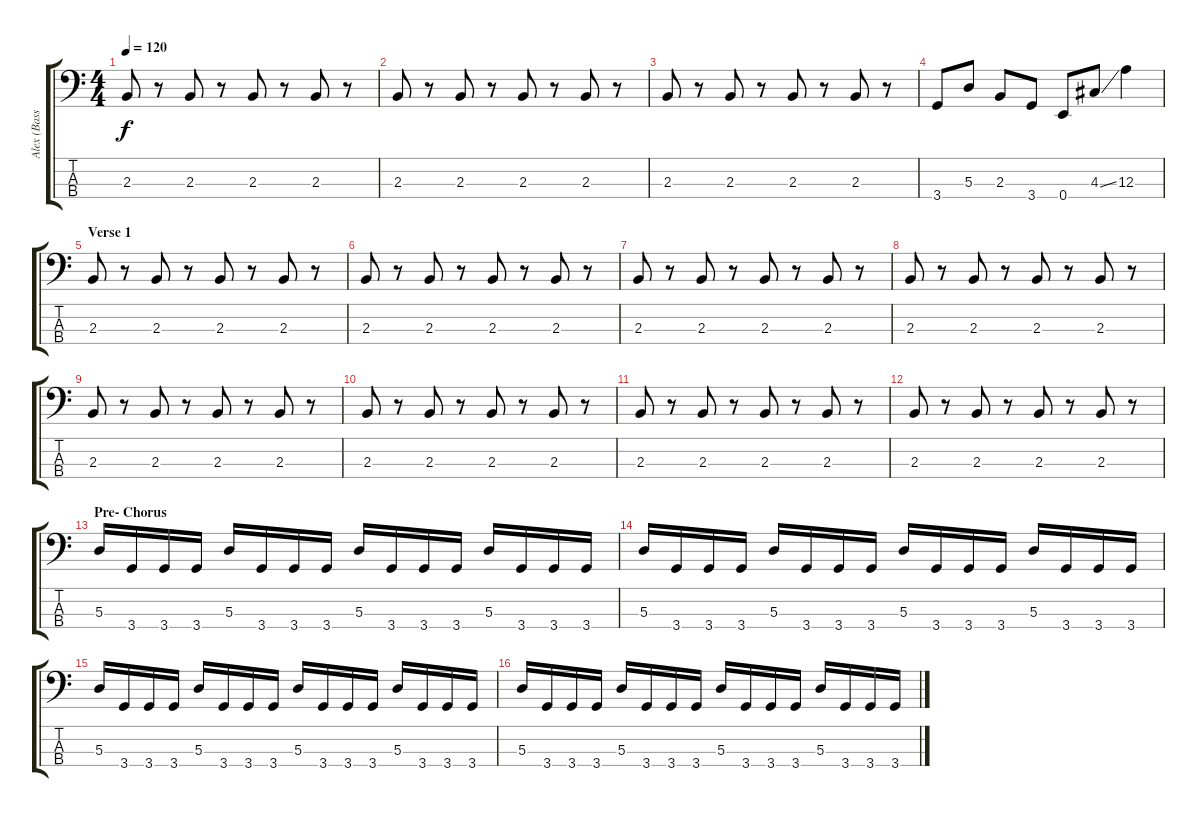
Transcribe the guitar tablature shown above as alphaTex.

\track ("Alex (Bass)" "Alex (Bass") {instrument electricbassfinger}
\staff {score tabs}
\tuning (G2 D2 A1 E1) {hide}
\ts (4 4)
\tempo 120
\clef f4
\ks c
2.3.8{dy f} r.8 2.3.8 r.8 2.3.8 r.8 2.3.8 r.8 |
2.3.8 r.8 2.3.8 r.8 2.3.8 r.8 2.3.8 r.8 |
2.3.8 r.8 2.3.8 r.8 2.3.8 r.8 2.3.8 r.8 |
3.4.8 5.3.8 2.3.8 3.4.8 0.4.8 4.3{ss}.8 12.3.4 |
\section ("" "Verse 1")
2.3.8 r.8 2.3.8 r.8 2.3.8 r.8 2.3.8 r.8 |
2.3.8 r.8 2.3.8 r.8 2.3.8 r.8 2.3.8 r.8 |
2.3.8 r.8 2.3.8 r.8 2.3.8 r.8 2.3.8 r.8 |
2.3.8 r.8 2.3.8 r.8 2.3.8 r.8 2.3.8 r.8 |
2.3.8 r.8 2.3.8 r.8 2.3.8 r.8 2.3.8 r.8 |
2.3.8 r.8 2.3.8 r.8 2.3.8 r.8 2.3.8 r.8 |
2.3.8 r.8 2.3.8 r.8 2.3.8 r.8 2.3.8 r.8 |
2.3.8 r.8 2.3.8 r.8 2.3.8 r.8 2.3.8 r.8 |
\section ("" "Pre- Chorus")
5.3.16 3.4.16 3.4.16 3.4.16 5.3.16 3.4.16 3.4.16 3.4.16 5.3.16 3.4.16 3.4.16 3.4.16 5.3.16 3.4.16 3.4.16 3.4.16 |
5.3.16 3.4.16 3.4.16 3.4.16 5.3.16 3.4.16 3.4.16 3.4.16 5.3.16 3.4.16 3.4.16 3.4.16 5.3.16 3.4.16 3.4.16 3.4.16 |
5.3.16 3.4.16 3.4.16 3.4.16 5.3.16 3.4.16 3.4.16 3.4.16 5.3.16 3.4.16 3.4.16 3.4.16 5.3.16 3.4.16 3.4.16 3.4.16 |
5.3.16 3.4.16 3.4.16 3.4.16 5.3.16 3.4.16 3.4.16 3.4.16 5.3.16 3.4.16 3.4.16 3.4.16 5.3.16 3.4.16 3.4.16 3.4.16
